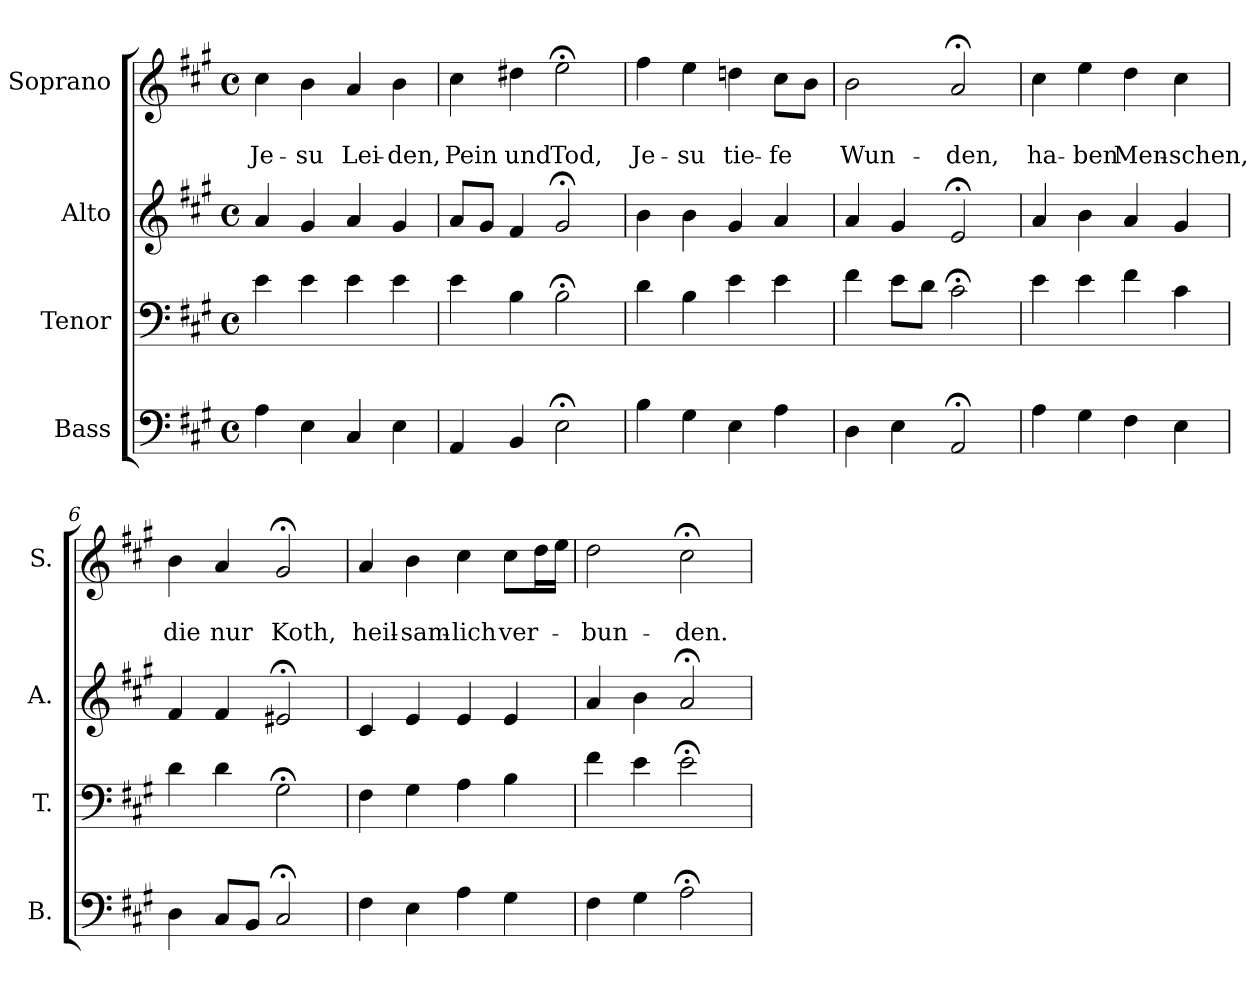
**kern	**kern	**kern	**kern	**text	**text
*part4	*part3	*part2	*part1	*part1	*part1
*staff4	*staff3	*staff2	*staff1	*staff1	*staff1
*I"Bass	*I"Tenor	*I"Alto	*I"Soprano	*	*
*I'B.	*I'T.	*I'A.	*I'S.	*	*
*clefF4	*clefF4	*clefG2	*clefG2	*	*
*k[f#c#g#]	*k[f#c#g#]	*k[f#c#g#]	*k[f#c#g#]	*	*
*A:	*A:	*A:	*A:	*	*
*M4/4	*M4/4	*M4/4	*M4/4	*	*
*met(c)	*met(c)	*met(c)	*met(c)	*	*
=1	=1	=1	=1	=1	=1
4A\	4e\	4a/	4cc#\	.	Je-
4E\	4e\	4g#/	4b\	.	-su
4C#/	4e\	4a/	4a/	.	Lei-
4E\	4e\	4g#/	4b\	.	-den,
=2	=2	=2	=2	=2	=2
4AA/	4e\	8a/L	4cc#\	.	Pein
.	.	8g#/J	.	.	.
4BB/	4B\	4f#/	4dd#X\	.	und
2E;<\	2B;<\	2g#;</	2ee;<\	.	Tod,
=3	=3	=3	=3	=3	=3
4B\	4d\	4b\	4ff#\	.	Je-
4G#\	4B\	4b\	4ee\	.	-su
4E\	4e\	4g#/	4ddn\	.	tie-
4A\	4e\	4a/	8cc#\L	.	-fe
.	.	.	8b\J	.	.
=4	=4	=4	=4	=4	=4
4D\	4f#\	4a/	2b\	.	Wun-
4E\	8e\L	4g#/	.	.	.
.	8d\J	.	.	.	.
2AA;</	2c#;<\	2e;</	2a;</	.	-den,
=5	=5	=5	=5	=5	=5
4A\	4e\	4a/	4cc#\	.	ha-
4G#\	4e\	4b\	4ee\	.	-ben
4F#\	4f#\	4a/	4dd\	.	Men-
4E\	4c#\	4g#/	4cc#\	.	-schen,
!!LO:LB:g=z
=6	=6	=6	=6	=6	=6
4D\	4d\	4f#/	4b\	.	die
8C#/L	4d\	4f#/	4a/	.	nur
8BB/J	.	.	.	.	.
2C#;</	2G#;<\	2e#X;</	2g#;</	.	Koth,
=7	=7	=7	=7	=7	=7
4F#\	4F#\	4c#/	4a/	.	heil-
4E\	4G#\	4e/	4b\	.	-sam-
4A\	4A\	4e/	4cc#\	.	-lich
4G#\	4B\	4e/	8cc#\L	.	ver-
.	.	.	16dd\L	.	.
.	.	.	16ee\JJ	.	.
=8	=8	=8	=8	=8	=8
4F#\	4f#\	4a/	2dd\	.	-bun-
4G#\	4e\	4b\	.	.	.
2A;<\	2e;<\	2a;</	2cc#;<\	.	-den.
=	=	=	=	=	=
*-	*-	*-	*-	*-	*-
